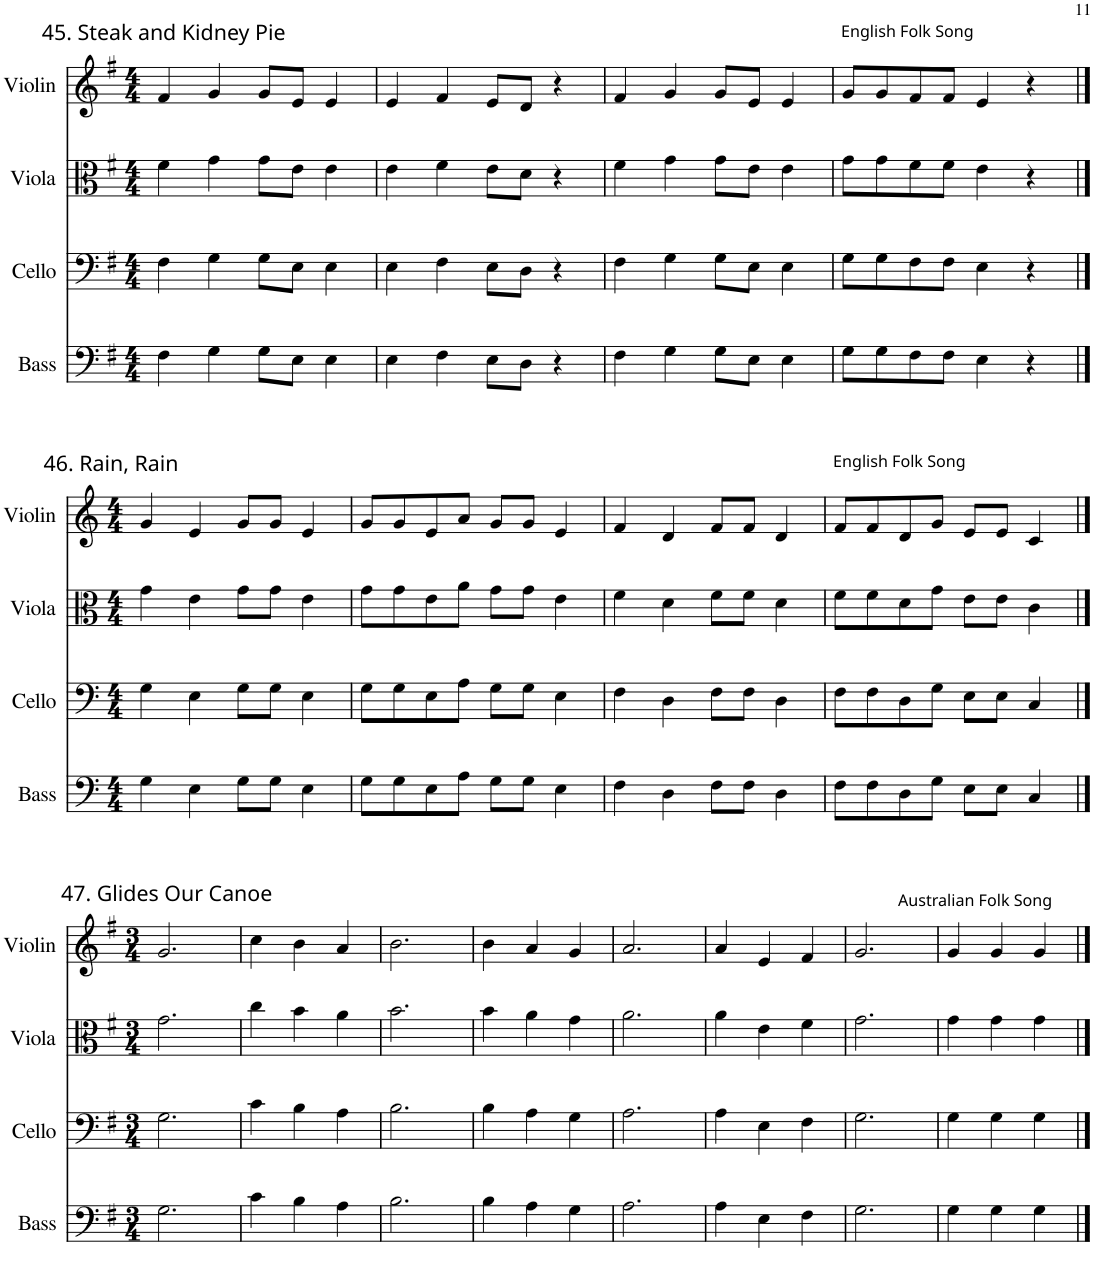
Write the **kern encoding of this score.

**kern	**kern	**kern	**kern
*part4	*part3	*part2	*part1
*staff4	*staff3	*staff2	*staff1
*I"Bass	*I"Cello	*I"Viola	*I"Violin
*I'B.	*	*I'Vla.	*I'Vln.
!!LO:PB:g=z
*clefF4	*clefF4	*clefC3	*clefG2
*Trd7c12	*	*	*
*k[f#]	*k[f#]	*k[f#]	*k[f#]
*M4/4	*M4/4	*M4/4	*M4/4
=1	=1	=1	=1
!	!	!	!LO:TX:a:t=45. Steak and Kidney Pie
4F#\	4F#\	4f#\	4f#/
4G\	4G\	4g\	4g/
8G\L	8G\L	8g\L	8g/L
8E\J	8E\J	8e\J	8e/J
4E\	4E\	4e\	4e/
=2	=2	=2	=2
4E\	4E\	4e\	4e/
4F#\	4F#\	4f#\	4f#/
8E\L	8E\L	8e\L	8e/L
8D\J	8D\J	8d\J	8d/J
4r	4r	4r	4r
=3	=3	=3	=3
4F#\	4F#\	4f#\	4f#/
4G\	4G\	4g\	4g/
8G\L	8G\L	8g\L	8g/L
8E\J	8E\J	8e\J	8e/J
4E\	4E\	4e\	4e/
=4	=4	=4	=4
!	!	!	!LO:TX:a:t=English Folk Song
8G\L	8G\L	8g\L	8g/L
8G\	8G\	8g\	8g/
8F#\	8F#\	8f#\	8f#/
8F#\J	8F#\J	8f#\J	8f#/J
4E\	4E\	4e\	4e/
4r	4r	4r	4r
!!LO:LB:g=z
==1	==1	==1	==1
*k[]	*k[]	*k[]	*k[]
*M4/4	*M4/4	*M4/4	*M4/4
!	!	!	!LO:TX:a:t=46. Rain, Rain
4G\	4G\	4g\	4g/
4E\	4E\	4e\	4e/
8G\L	8G\L	8g\L	8g/L
8G\J	8G\J	8g\J	8g/J
4E\	4E\	4e\	4e/
=2	=2	=2	=2
8G\L	8G\L	8g\L	8g/L
8G\	8G\	8g\	8g/
8E\	8E\	8e\	8e/
8A\J	8A\J	8a\J	8a/J
8G\L	8G\L	8g\L	8g/L
8G\J	8G\J	8g\J	8g/J
4E\	4E\	4e\	4e/
=3	=3	=3	=3
4F\	4F\	4f\	4f/
4D\	4D\	4d\	4d/
8F\L	8F\L	8f\L	8f/L
8F\J	8F\J	8f\J	8f/J
4D\	4D\	4d\	4d/
=4	=4	=4	=4
!	!	!	!LO:TX:a:t=English Folk Song
8F\L	8F\L	8f\L	8f/L
8F\	8F\	8f\	8f/
8D\	8D\	8d\	8d/
8G\J	8G\J	8g\J	8g/J
8E\L	8E\L	8e\L	8e/L
8E\J	8E\J	8e\J	8e/J
4C/	4C/	4c\	4c/
!!LO:LB:g=z
==1	==1	==1	==1
*k[f#]	*k[f#]	*k[f#]	*k[f#]
*M3/4	*M3/4	*M3/4	*M3/4
!	!	!	!LO:TX:a:t=47. Glides Our Canoe
2.G\	2.G\	2.g\	2.g/
=2	=2	=2	=2
4c\	4c\	4cc\	4cc\
4B\	4B\	4b\	4b\
4A\	4A\	4a\	4a/
=3	=3	=3	=3
2.B\	2.B\	2.b\	2.b\
=4	=4	=4	=4
4B\	4B\	4b\	4b\
4A\	4A\	4a\	4a/
4G\	4G\	4g\	4g/
=5	=5	=5	=5
2.A\	2.A\	2.a\	2.a/
=6	=6	=6	=6
4A\	4A\	4a\	4a/
4E\	4E\	4e\	4e/
4F#\	4F#\	4f#\	4f#/
=7	=7	=7	=7
2.G\	2.G\	2.g\	2.g/
=8	=8	=8	=8
!	!	!	!LO:TX:a:t=Australian Folk Song
4G\	4G\	4g\	4g/
4G\	4G\	4g\	4g/
4G\	4G\	4g\	4g/
==	==	==	==
*-	*-	*-	*-
